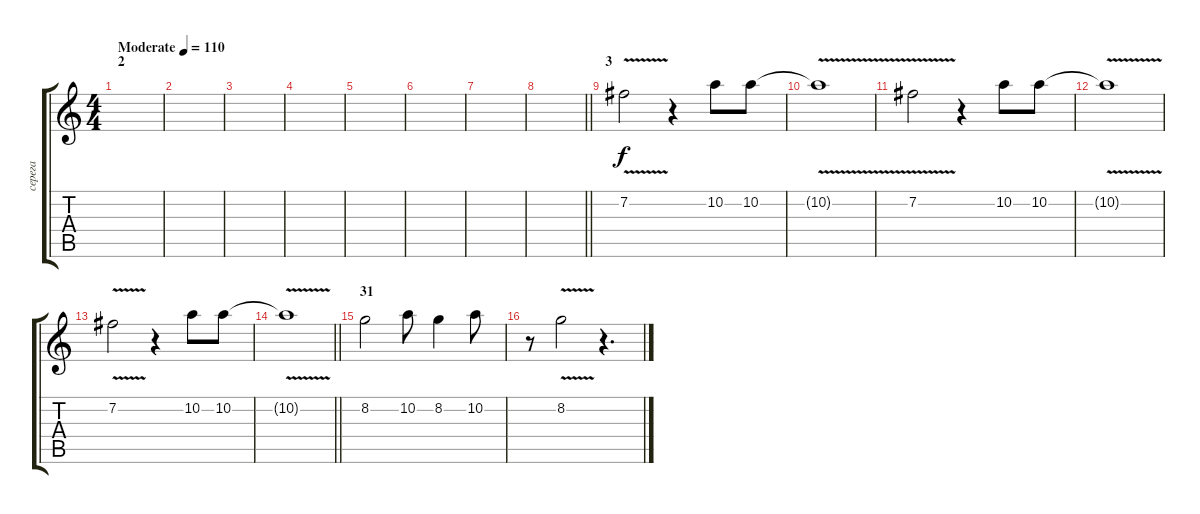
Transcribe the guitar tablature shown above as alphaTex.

\track ("серега" "серега") {instrument overdrivenguitar}
\staff {score tabs}
\tuning (E4 B3 G3 D3 A2 E2) {hide}
\ts (4 4)
\section ("" "2")
\tempo (110 "Moderate")
\clef g2
\ks c
|
|
|
|
|
|
|
\barLineRight lightlight
|
\section ("" "3")
7.2{v}.2 r.4 10.2.8 10.2.8 |
10.2{v t}.1 |
7.2{v}.2 r.4 10.2.8 10.2.8 |
10.2{v t}.1 |
7.2{v}.2 r.4 10.2.8 10.2.8 |
\barLineRight lightlight
10.2{v t}.1 |
\section ("" "31")
8.2.2 10.2.8 8.2.4 10.2.8 |
r.8 8.2{v}.2 r.4{d}
